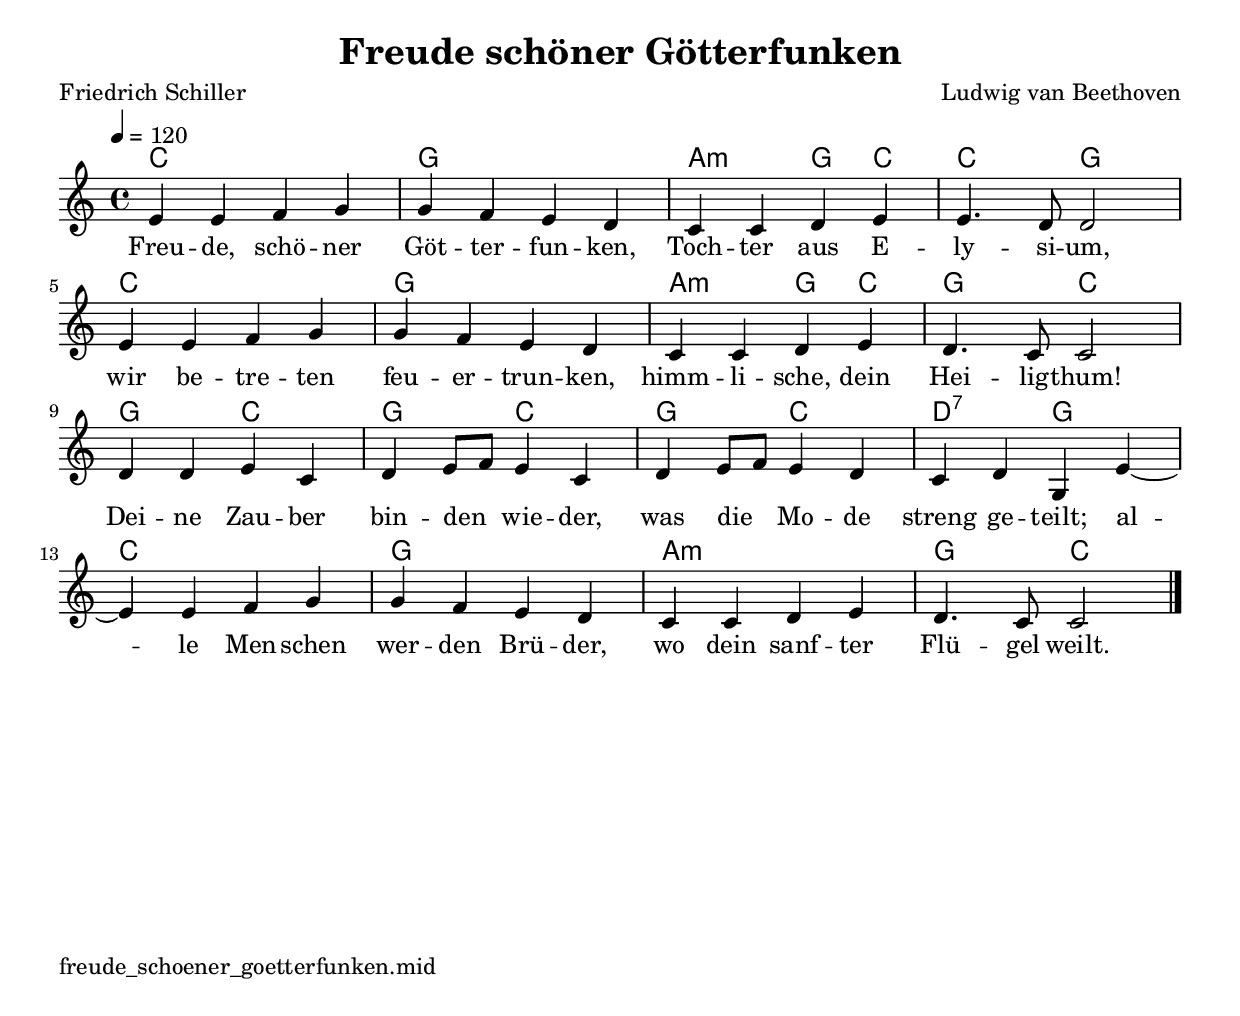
\version "2.23.14"
\bookpart {
  \tocItem \markup  "Freude schöner Götterfunken"
  \header { title = "Freude schöner Götterfunken"
     composer = "Ludwig van Beethoven"
     poet     = "Friedrich Schiller"
}
\score {
   \layout { indent = 0 }
   \midi { \tempo 4 = 120 }
   <<
   \chords {
      c1 g1 a2:m g4 c c2 g
      c1 g1 a2:m g4 c g2 c
      g2 c g c g c d:7 g
      c1 g a:m g2 c
   }
   \relative c' {
      \autoBeamOff
      \tempo 4=120
      e4 e f g g f e d c c d e e4. d8 d2 \break
      e4 e f g g f e d c c d e d4. c8 c2 \break
      d4 d e c d e8[ f] e4 c d e8[ f] e4 d c d g, e'~ \break
      e4 e f g g f e d c c d e d4. c8 c2 \bar "|."
   }
   \addlyrics {
       Freu -- de, schö -- ner Göt -- ter -- fun -- ken,
       Toch -- ter aus E -- ly -- si -- um,
       wir be -- tre -- ten feu -- er -- trun -- ken,
       himm -- li -- sche, dein Hei -- lig -- thum!
       Dei -- ne Zau -- ber bin -- den_ wie -- der,
       was die Mo -- de streng ge -- teilt;
       al -- le Men -- schen wer -- den Brü -- der,
       wo dein sanf -- ter Flü -- gel weilt.
   }
   >>
}

 \markup{
  \vspace #10
  \with-url #"http:///edgar-saenger.de/musik/liederbuch/freude_schoener_goetterfunken.mid" {freude_schoener_goetterfunken.mid}
}

}